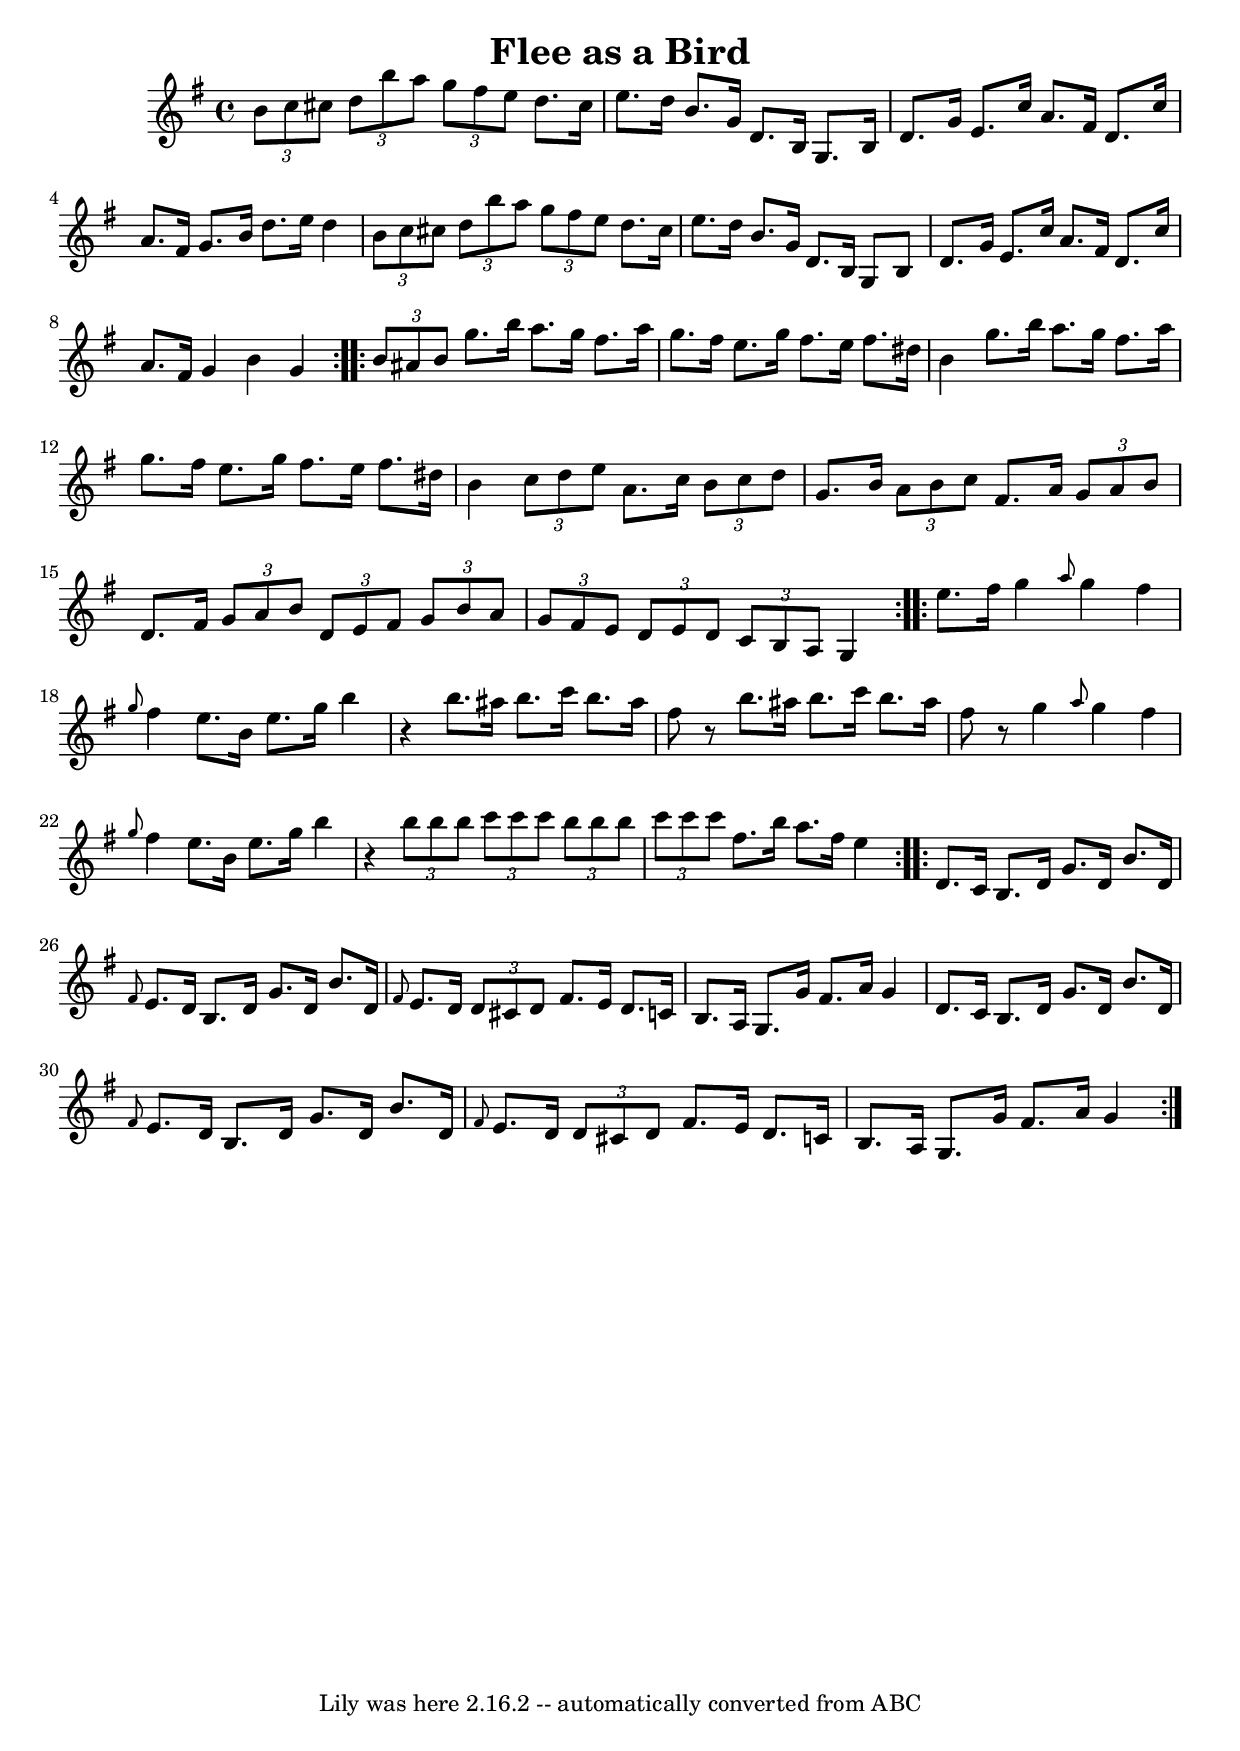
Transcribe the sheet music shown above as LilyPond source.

\version "2.7.40"
\include "Mammoth.ily"
\header {
	%% book = "Ryan's Mammoth Collection"
	crossRefNumber = "1"
	footnotes = "\\\\Lancashire clog dance tune"
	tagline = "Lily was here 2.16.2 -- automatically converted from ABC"
	title = "Flee as a Bird"
}
voicedefault =  {


\repeat volta 2 {
\time 4/4 \key g \major   \times 2/3 { b'8 c''8 cis''8  }       
|
   \times 2/3 { d''8 b''8 a''8  }   \times 2/3 { g''8    
fis''8 e''8  } d''8. cis''16 e''8. d''16    |
 b'8.    
g'16 d'8. b16 g8. b16 d'8. g'16    |
 e'8. c''16   
 a'8. fis'16 d'8. c''16 a'8. fis'16    |
 g'8. b'16   
 d''8. e''16 d''4    \times 2/3 { b'8 c''8 cis''8  }   |
   
  |
   \times 2/3 { d''8 b''8 a''8  }   \times 2/3 { g''8    
fis''8 e''8  } d''8. cis''16 e''8. d''16    |
 b'8.    
g'16 d'8. b16 g8 b8 d'8. g'16    |
 e'8. c''16    
a'8. fis'16 d'8. c''16 a'8. fis'16    |
 g'4 b'4    
g'4    }     \repeat volta 2 {   \times 2/3 { b'8 ais'8 b'8  }       
|
 g''8. b''16 a''8. g''16 fis''8. a''16 g''8.    
fis''16    |
 e''8. g''16 fis''8. e''16 fis''8. dis''16  
 b'4    |
 g''8. b''16 a''8. g''16 fis''8. a''16    
g''8. fis''16    |
 e''8. g''16 fis''8. e''16 fis''8.    
dis''16 b'4    |
     |
   \times 2/3 { c''8 d''8 e''8  
} a'8. c''16    \times 2/3 { b'8 c''8 d''8  } g'8. b'16    
|
   \times 2/3 { a'8 b'8 c''8  } fis'8. a'16    
\times 2/3 { g'8 a'8 b'8  } d'8. fis'16    |
   \times 2/3 { 
 g'8 a'8 b'8  }   \times 2/3 { d'8 e'8 fis'8  }   \times 2/3 {   
g'8 b'8 a'8  }   \times 2/3 { g'8 fis'8 e'8  }   |
   
\times 2/3 { d'8 e'8 d'8  }   \times 2/3 { c'8 b8 a8  } g4    
}     \repeat volta 2 { e''8. fis''16        |
 g''4  \grace {    
a''8  } g''4 fis''4  \grace { g''8  } fis''4    |
 e''8.    
b'16 e''8. g''16 b''4    r4   |
 b''8. ais''16 b''8.    
c'''16 b''8. ais''16 fis''8    r8   |
 b''8. ais''16    
b''8. c'''16 b''8. ais''16 fis''8    r8   |
     |
   
g''4  \grace { a''8  } g''4 fis''4  \grace { g''8  } fis''4    
|
 e''8. b'16 e''8. g''16 b''4    r4   |
   
\times 2/3 { b''8 b''8 b''8  }   \times 2/3 { c'''8 c'''8 c'''8 
 }   \times 2/3 { b''8 b''8 b''8  }   \times 2/3 { c'''8 c'''8    
c'''8  }   |
 fis''8. b''16 a''8. fis''16 e''4    }     
\repeat volta 2 { d'8. c'16        |
 b8. d'16 g'8. d'16  
 b'8. d'16  \grace { fis'8  } e'8. d'16    |
 b8. d'16   
 g'8. d'16 b'8. d'16  \grace { fis'8  } e'8. d'16    |
  
 \times 2/3 { d'8 cis'8 d'8  } fis'8. e'16 d'8. c'!16 b8. 
 a16    |
 g8. g'16 fis'8. a'16 g'4 d'8. c'16    
|
     |
 b8. d'16 g'8. d'16 b'8. d'16  \grace {   
 fis'8  } e'8. d'16    |
 b8. d'16 g'8. d'16 b'8.    
d'16  \grace { fis'8  } e'8. d'16    |
   \times 2/3 { d'8    
cis'8 d'8  } fis'8. e'16 d'8. c'!16 b8. a16    |
   
g8. g'16 fis'8. a'16 g'4    }   
}

\score{
    <<

	\context Staff="default"
	{
	    \voicedefault 
	}

    >>
	\layout {
	}
	\midi {}
}
